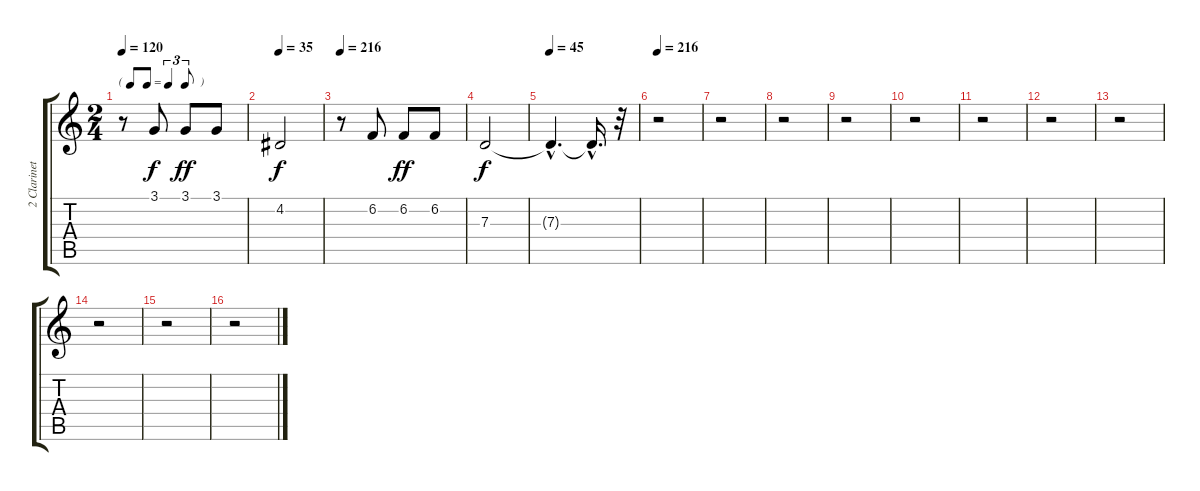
\track ("2 Clarinets in Bb" "2 Clarinet") {instrument clarinet}
\staff {score tabs}
\tuning (E4 B3 G3 D3 A2 E2) {hide}
\ts (2 4)
\tf triplet8th
\tempo 120
\tempo 212
\tempo 120
\clef g2
\ks c
r.8{dy f instrument clarinet} 3.1.8 3.1.8{dy ff} 3.1.8 |
\tempo 35
4.2.2{dy f} |
\tempo 216
r.8 6.2.8 6.2.8{dy ff} 6.2.8 |
7.3.2{dy f} |
\tempo 45
7.3{hac t}.4{d} 7.3{hac t}.16{d} r.32 |
\tempo 216
r.2 |
r.2 |
r.2 |
r.2 |
r.2 |
r.2 |
r.2 |
r.2 |
r.2 |
r.2 |
r.2
